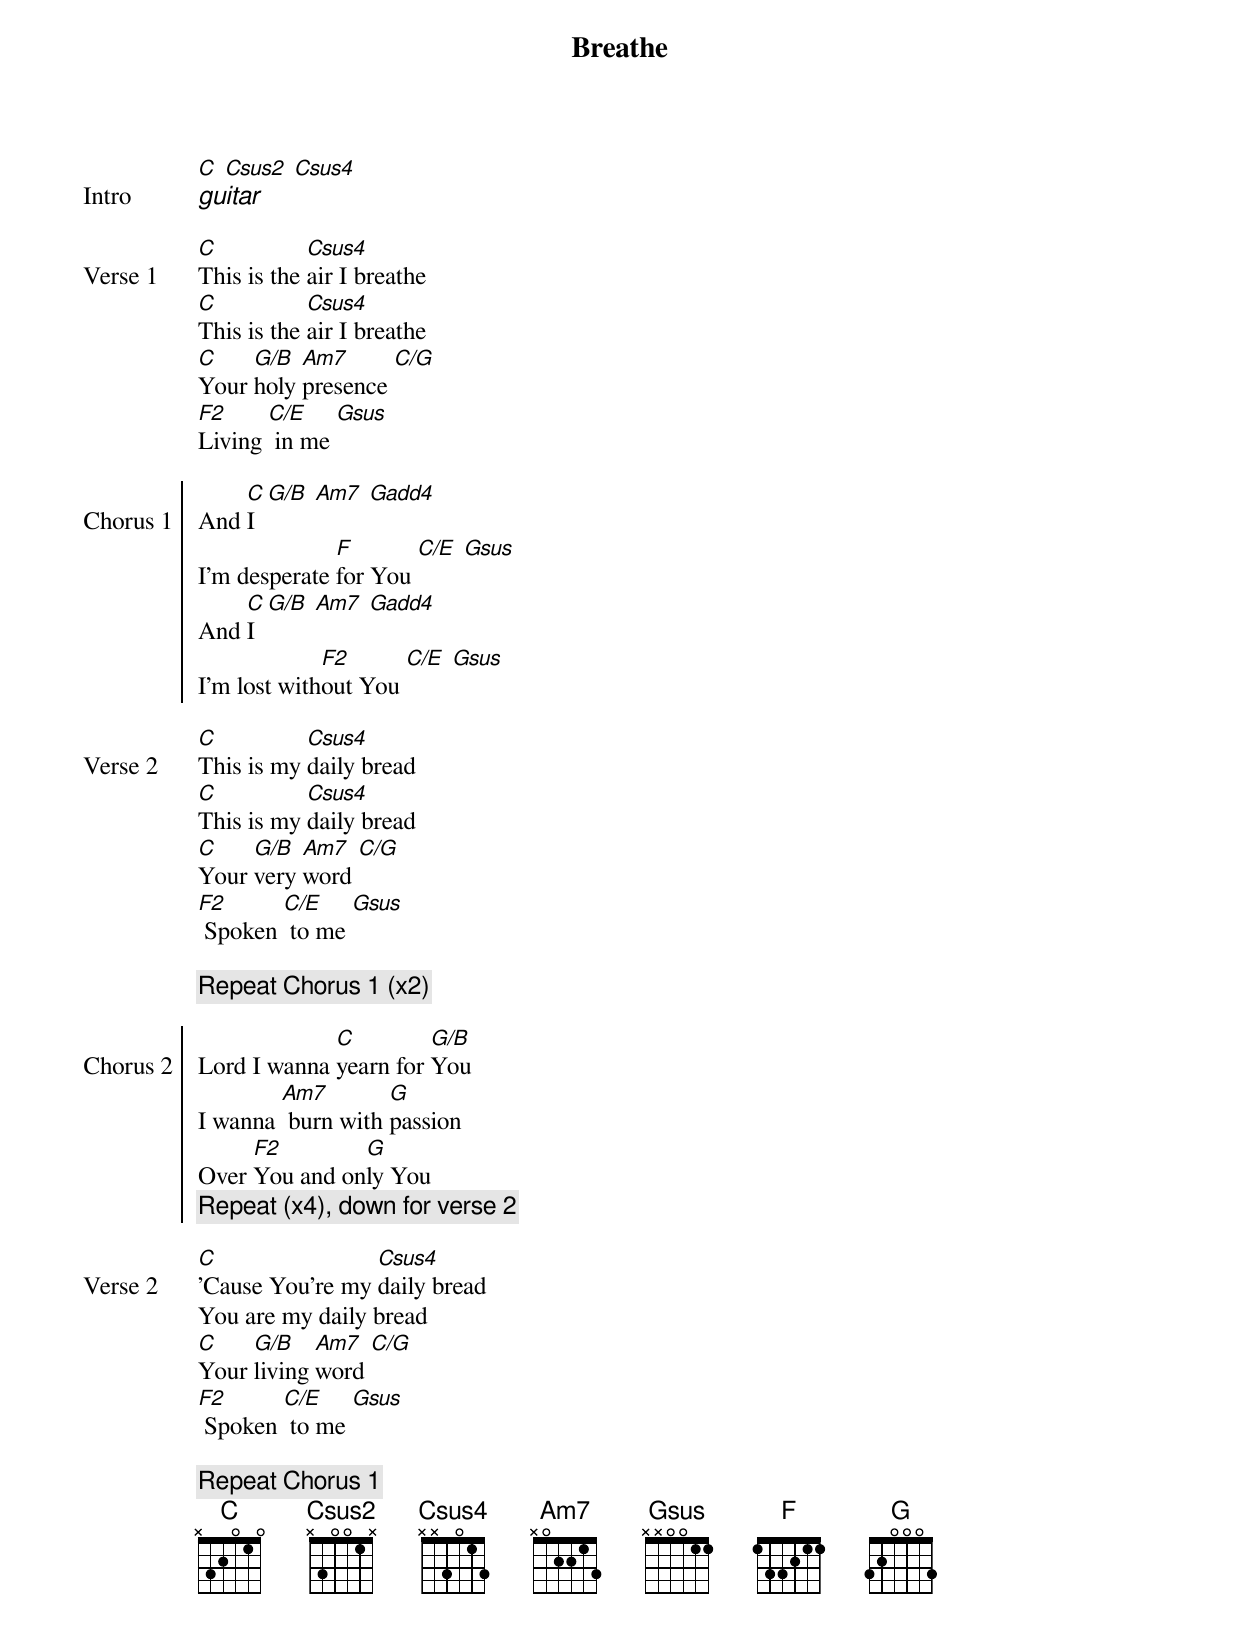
{title: Breathe}
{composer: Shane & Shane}
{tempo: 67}
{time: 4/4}
{transpose: }
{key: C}

{start_of_verse: Intro}
[C] [Csus2] [Csus4]
{ci: guitar}
{end_of_verse: Intro}

{start_of_verse: Verse 1}
[C]This is the [Csus4]air I breathe
[C]This is the [Csus4]air I breathe
[C]Your [G/B]holy [Am7]presence [C/G]
[F2]Living [C/E] in me [Gsus]
{end_of_verse: Verse 1}

{soc: Chorus 1}
And [C]I [G/B] [Am7] [Gadd4]
I'm desperate [F]for You [C/E] [Gsus]
And [C]I [G/B] [Am7] [Gadd4]
I'm lost with[F2]out You [C/E] [Gsus]
{eoc: Chorus 1}

{start_of_verse: Verse 2}
[C]This is my [Csus4]daily bread
[C]This is my [Csus4]daily bread
[C]Your [G/B]very [Am7]word [C/G]
[F2] Spoken [C/E] to me [Gsus]
{end_of_verse: Verse 2}

{c: Repeat Chorus 1 (x2)}

{soc: Chorus 2}
Lord I wanna [C]yearn for [G/B]You
I wanna [Am7] burn with [G]passion
Over [F2]You and on[G]ly You
{c: Repeat (x4), down for verse 2}
{eoc: Chorus 2}

{start_of_verse: Verse 2}
[C]'Cause You're my [Csus4]daily bread
You are my daily bread
[C]Your [G/B]living [Am7]word [C/G]
[F2] Spoken [C/E] to me [Gsus]
{end_of_verse: Verse 2}

{c: Repeat Chorus 1}
